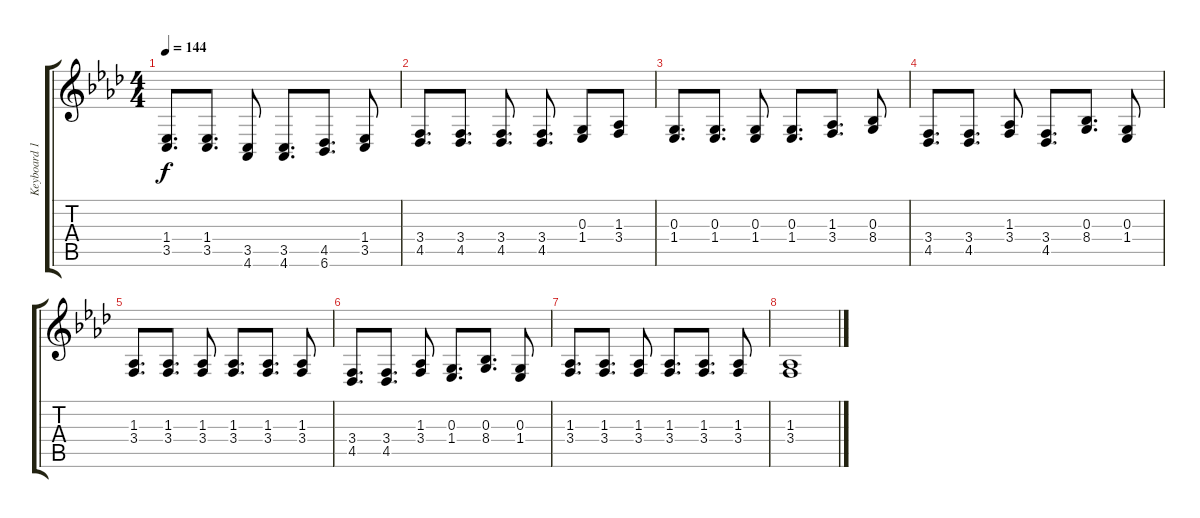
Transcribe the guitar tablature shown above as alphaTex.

\track ("Keyboard 1" "Keyboard 1") {instrument lead2sawtooth}
\staff {score tabs}
\tuning (E4 B3 G3 D3 A2 E2) {hide}
\ts (4 4)
\tempo 144
\clef g2
\ks ab
(1.4 3.5).8{d dy f} (1.4 3.5).8{d} (3.5 4.6).8 (3.5 4.6).8{d} (4.5 6.6).8{d} (1.4 3.5).8 |
(3.4 4.5).8{d} (3.4 4.5).8{d} (3.4 4.5).8{d} (3.4 4.5).8{d} (0.3 1.4).8 (1.3 3.4).8 |
(0.3 1.4).8{d} (0.3 1.4).8{d} (0.3 1.4).8 (0.3 1.4).8{d} (1.3 3.4).8{d} (0.3 8.4).8 |
(3.4 4.5).8{d} (3.4 4.5).8{d} (1.3 3.4).8 (3.4 4.5).8{d} (0.3 8.4).8{d} (0.3 1.4).8 |
(1.3 3.4).8{d} (1.3 3.4).8{d} (1.3 3.4).8 (1.3 3.4).8{d} (1.3 3.4).8{d} (1.3 3.4).8 |
(3.4 4.5).8{d} (3.4 4.5).8{d} (1.3 3.4).8 (0.3 1.4).8{d} (0.3 8.4).8{d} (0.3 1.4).8 |
(1.3 3.4).8{d} (1.3 3.4).8{d} (1.3 3.4).8 (1.3 3.4).8{d} (1.3 3.4).8{d} (1.3 3.4).8 |
(1.3 3.4).1
